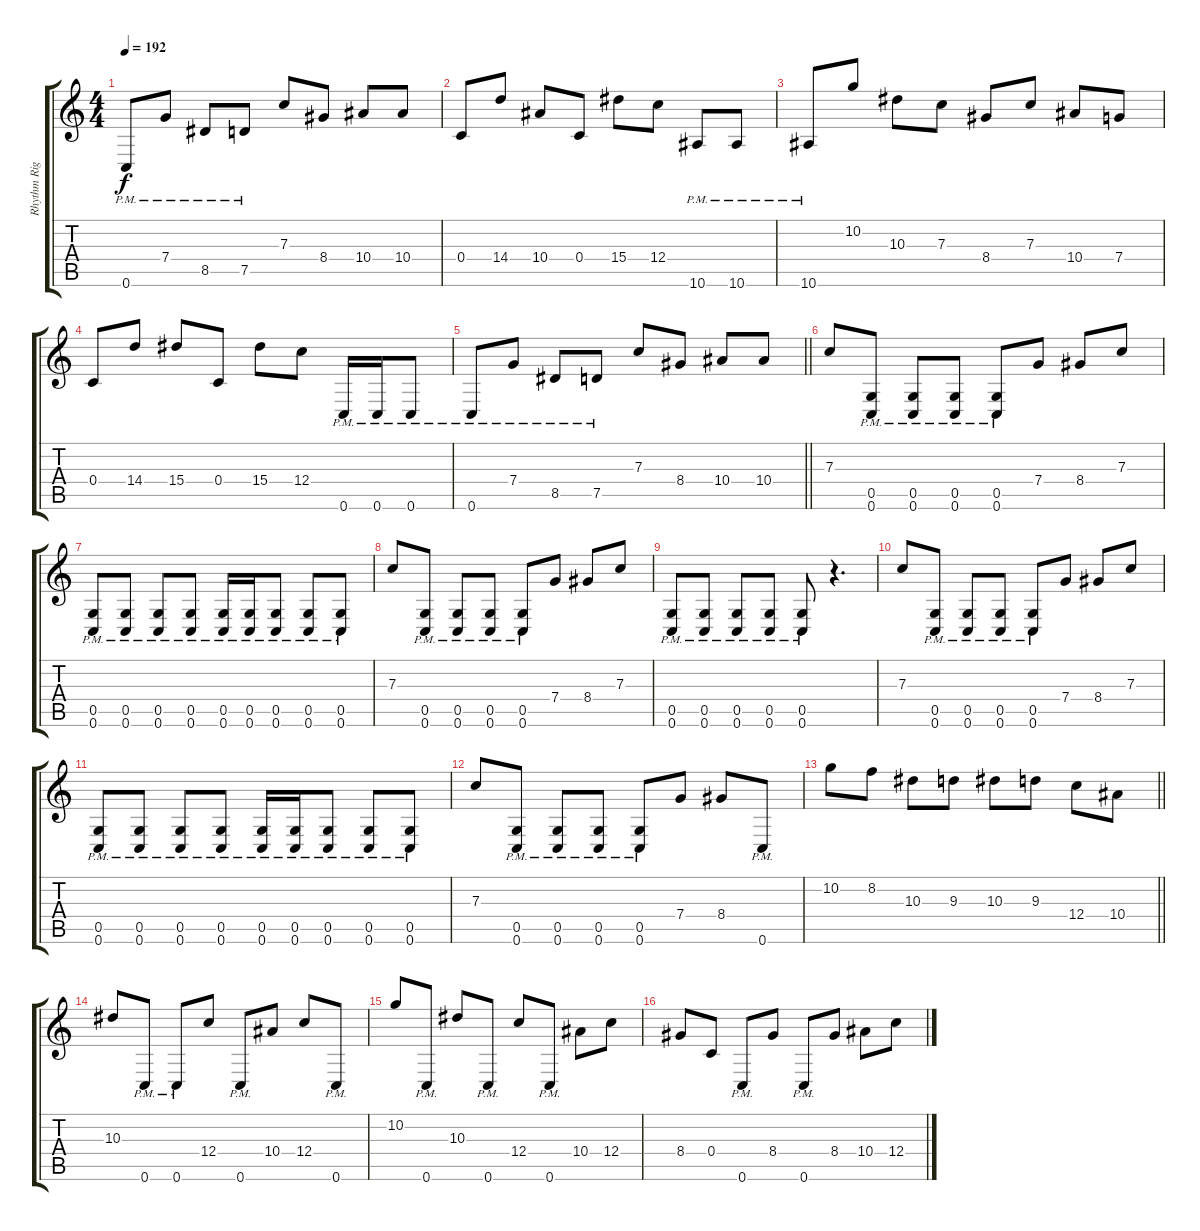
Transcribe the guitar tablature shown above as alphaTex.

\track ("Rhythm Right" "Rhythm Rig") {instrument distortionguitar}
\staff {score tabs}
\tuning (D4 A3 F3 C3 G2 C2) {hide}
\ts (4 4)
\tempo 192
\clef g2
\ks c
0.6{pm}.8{dy f} 7.4{pm}.8 8.5{pm}.8 7.5{pm}.8 7.3.8 8.4.8 10.4.8 10.4.8 |
0.4.8 14.4.8 10.4.8 0.4.8 15.4.8 12.4.8 10.6{pm}.8 10.6{pm}.8 |
10.6{pm}.8 10.2.8 10.3.8 7.3.8 8.4.8 7.3.8 10.4.8 7.4.8 |
0.4.8 14.4.8 15.4.8 0.4.8 15.4.8 12.4.8 0.6{pm}.16 0.6{pm}.16 0.6{pm}.8 |
\barLineRight lightlight
0.6{pm}.8 7.4{pm}.8 8.5{pm}.8 7.5{pm}.8 7.3.8 8.4.8 10.4.8 10.4.8 |
\section ("" "")
7.3.8 (0.5{pm} 0.6{pm}).8 (0.5{pm} 0.6{pm}).8 (0.5{pm} 0.6{pm}).8 (0.5{pm} 0.6{pm}).8 7.4.8 8.4.8 7.3.8 |
(0.5{pm} 0.6{pm}).8 (0.5{pm} 0.6{pm}).8 (0.5{pm} 0.6{pm}).8 (0.5{pm} 0.6{pm}).8 (0.5{pm} 0.6{pm}).16 (0.5{pm} 0.6{pm}).16 (0.5{pm} 0.6{pm}).8 (0.5{pm} 0.6{pm}).8 (0.5{pm} 0.6{pm}).8 |
7.3.8 (0.5{pm} 0.6{pm}).8 (0.5{pm} 0.6{pm}).8 (0.5{pm} 0.6{pm}).8 (0.5{pm} 0.6{pm}).8 7.4.8 8.4.8 7.3.8 |
(0.5{pm} 0.6{pm}).8 (0.5{pm} 0.6{pm}).8 (0.5{pm} 0.6{pm}).8 (0.5{pm} 0.6{pm}).8 (0.5{pm} 0.6{pm}).8 r.4{d} |
7.3.8 (0.5{pm} 0.6{pm}).8 (0.5{pm} 0.6{pm}).8 (0.5{pm} 0.6{pm}).8 (0.5{pm} 0.6{pm}).8 7.4.8 8.4.8 7.3.8 |
(0.5{pm} 0.6{pm}).8 (0.5{pm} 0.6{pm}).8 (0.5{pm} 0.6{pm}).8 (0.5{pm} 0.6{pm}).8 (0.5{pm} 0.6{pm}).16 (0.5{pm} 0.6{pm}).16 (0.5{pm} 0.6{pm}).8 (0.5{pm} 0.6{pm}).8 (0.5{pm} 0.6{pm}).8 |
7.3.8 (0.5{pm} 0.6{pm}).8 (0.5{pm} 0.6{pm}).8 (0.5{pm} 0.6{pm}).8 (0.5{pm} 0.6{pm}).8 7.4.8 8.4.8 0.6{pm}.8 |
\barLineRight lightlight
10.2.8 8.2.8 10.3.8 9.3.8 10.3.8 9.3.8 12.4.8 10.4.8 |
\section ("" "")
10.3.8 0.6{pm}.8 0.6{pm}.8 12.4.8 0.6{pm}.8 10.4.8 12.4.8 0.6{pm}.8 |
10.2.8 0.6{pm}.8 10.3.8 0.6{pm}.8 12.4.8 0.6{pm}.8 10.4.8 12.4.8 |
8.4.8 0.4.8 0.6{pm}.8 8.4.8 0.6{pm}.8 8.4.8 10.4.8 12.4.8
